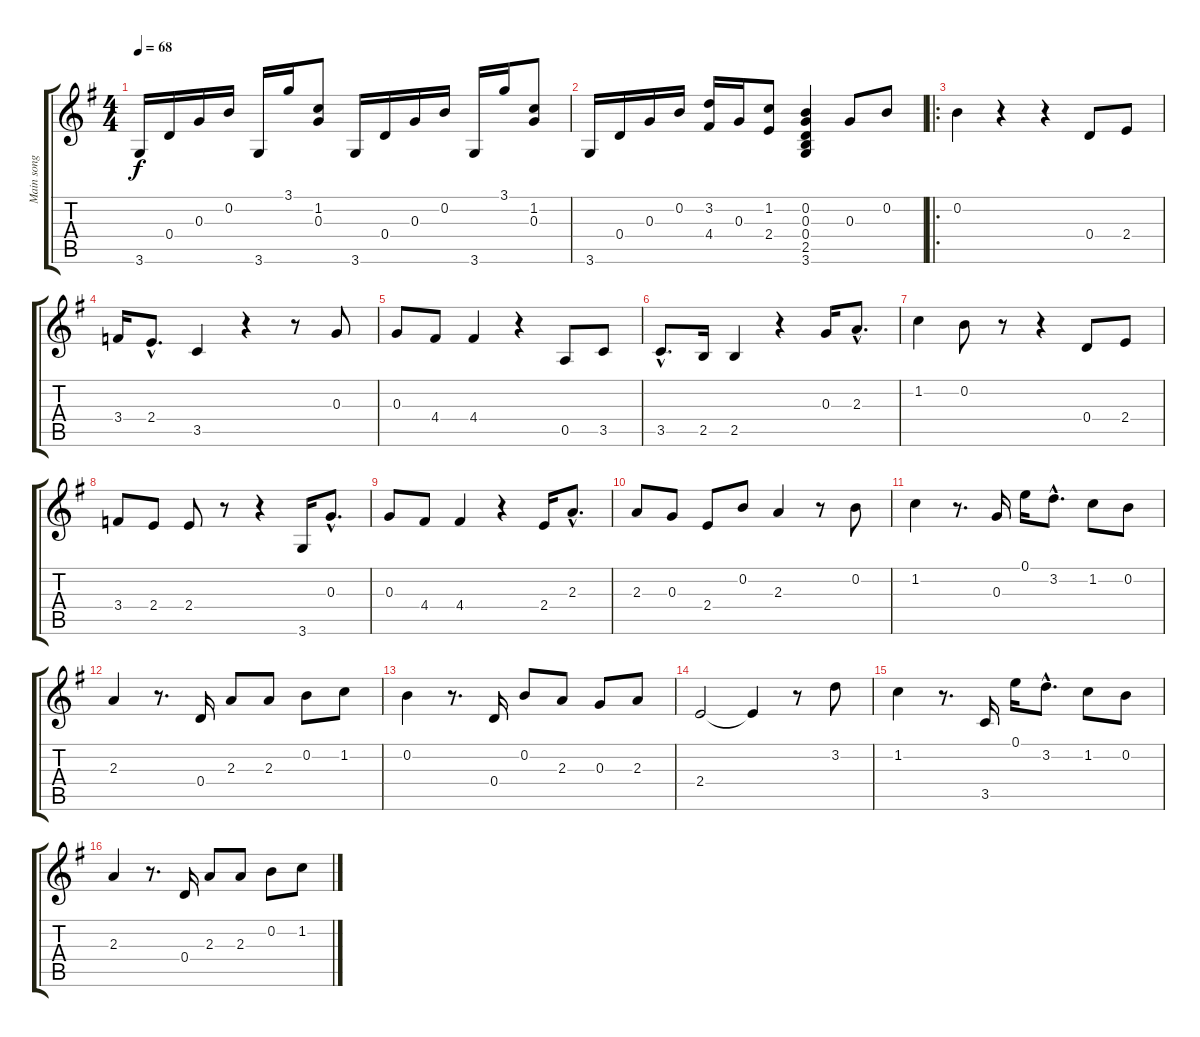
\track ("Main song" "Main song") {instrument acousticguitarsteel}
\staff {score tabs}
\tuning (E4 B3 G3 D3 A2 E2) {hide}
\ts (4 4)
\tempo 68
\clef g2
\ks g
3.6.16{dy f instrument acousticguitarsteel} 0.4.16 0.3.16 0.2.16 3.6.16 3.1.16 (1.2 0.3).8 3.6.16 0.4.16 0.3.16 0.2.16 3.6.16 3.1.16 (1.2 0.3).8 |
3.6.16 0.4.16 0.3.16 0.2.16 (3.2 4.4).16 0.3.16 (1.2 2.4).8 (0.2 0.3 0.4 2.5 3.6).4 0.3.8 0.2.8 |
\ro
0.2.4 r.4 r.4 0.4.8 2.4.8 |
3.4.16 2.4{hac}.8{d} 3.5.4 r.4 r.8 0.3.8 |
0.3.8 4.4.8 4.4.4 r.4 0.5.8 3.5.8 |
3.5{hac}.8{d} 2.5.16 2.5.4 r.4 0.3.16 2.3{hac}.8{d} |
1.2.4 0.2.8 r.8 r.4 0.4.8 2.4.8 |
3.4.8 2.4.8 2.4.8 r.8 r.4 3.6.16 0.3{hac}.8{d} |
0.3.8 4.4.8 4.4.4 r.4 2.4.16 2.3{hac}.8{d} |
2.3.8 0.3.8 2.4.8 0.2.8 2.3.4 r.8 0.2.8 |
1.2.4 r.8{d} 0.3.16 0.1.16 3.2{hac}.8{d} 1.2.8 0.2.8 |
2.3.4 r.8{d} 0.4.16 2.3.8 2.3.8 0.2.8 1.2.8 |
0.2.4 r.8{d} 0.4.16 0.2.8 2.3.8 0.3.8 2.3.8 |
2.4.2 2.4{t}.4 r.8 3.2.8 |
1.2.4 r.8{d} 3.5.16 0.1.16 3.2{hac}.8{d} 1.2.8 0.2.8 |
2.3.4 r.8{d} 0.4.16 2.3.8 2.3.8 0.2.8 1.2.8
